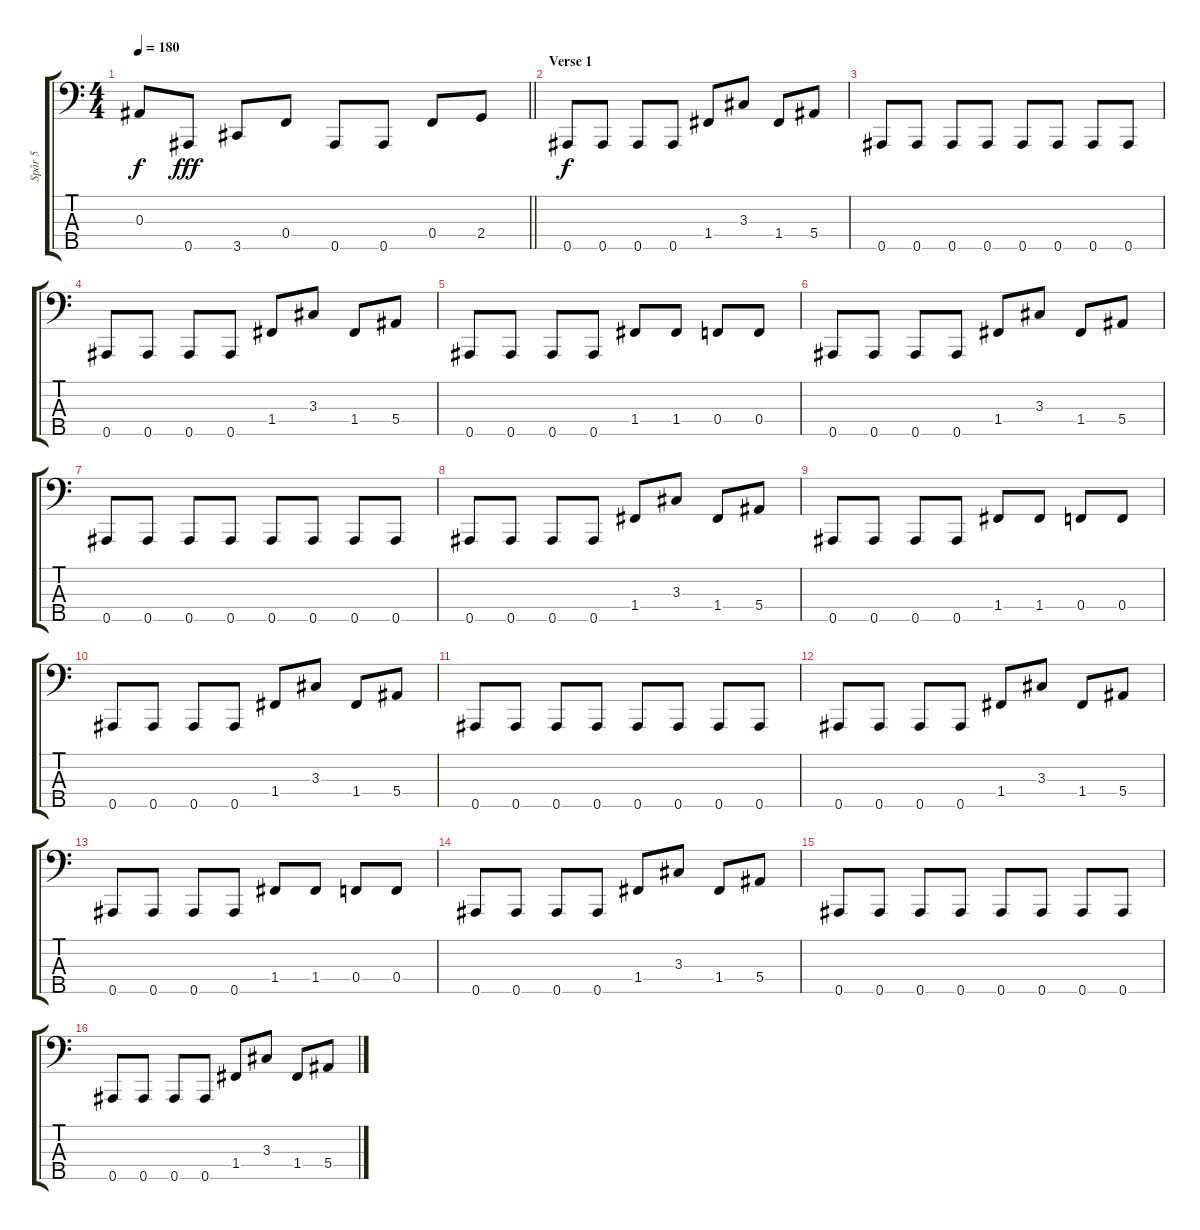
\track ("Spår 5" "Spår 5") {instrument electricbasspick}
\staff {score tabs}
\tuning (G2 D2 Bb1 F1 Bb0) {hide}
\ts (4 4)
\tempo 180
\clef f4
\barLineRight lightlight
\ks c
0.3.8{dy f} 0.5.8{dy fff} 3.5.8 0.4.8 0.5.8 0.5.8 0.4.8 2.4.8 |
\section ("" "Verse 1")
0.5.8{dy f} 0.5.8 0.5.8 0.5.8 1.4.8 3.3.8 1.4.8 5.4.8 |
0.5.8 0.5.8 0.5.8 0.5.8 0.5.8 0.5.8 0.5.8 0.5.8 |
0.5.8 0.5.8 0.5.8 0.5.8 1.4.8 3.3.8 1.4.8 5.4.8 |
0.5.8 0.5.8 0.5.8 0.5.8 1.4.8 1.4.8 0.4.8 0.4.8 |
0.5.8 0.5.8 0.5.8 0.5.8 1.4.8 3.3.8 1.4.8 5.4.8 |
0.5.8 0.5.8 0.5.8 0.5.8 0.5.8 0.5.8 0.5.8 0.5.8 |
0.5.8 0.5.8 0.5.8 0.5.8 1.4.8 3.3.8 1.4.8 5.4.8 |
0.5.8 0.5.8 0.5.8 0.5.8 1.4.8 1.4.8 0.4.8 0.4.8 |
0.5.8 0.5.8 0.5.8 0.5.8 1.4.8 3.3.8 1.4.8 5.4.8 |
0.5.8 0.5.8 0.5.8 0.5.8 0.5.8 0.5.8 0.5.8 0.5.8 |
0.5.8 0.5.8 0.5.8 0.5.8 1.4.8 3.3.8 1.4.8 5.4.8 |
0.5.8 0.5.8 0.5.8 0.5.8 1.4.8 1.4.8 0.4.8 0.4.8 |
0.5.8 0.5.8 0.5.8 0.5.8 1.4.8 3.3.8 1.4.8 5.4.8 |
0.5.8 0.5.8 0.5.8 0.5.8 0.5.8 0.5.8 0.5.8 0.5.8 |
0.5.8 0.5.8 0.5.8 0.5.8 1.4.8 3.3.8 1.4.8 5.4.8
